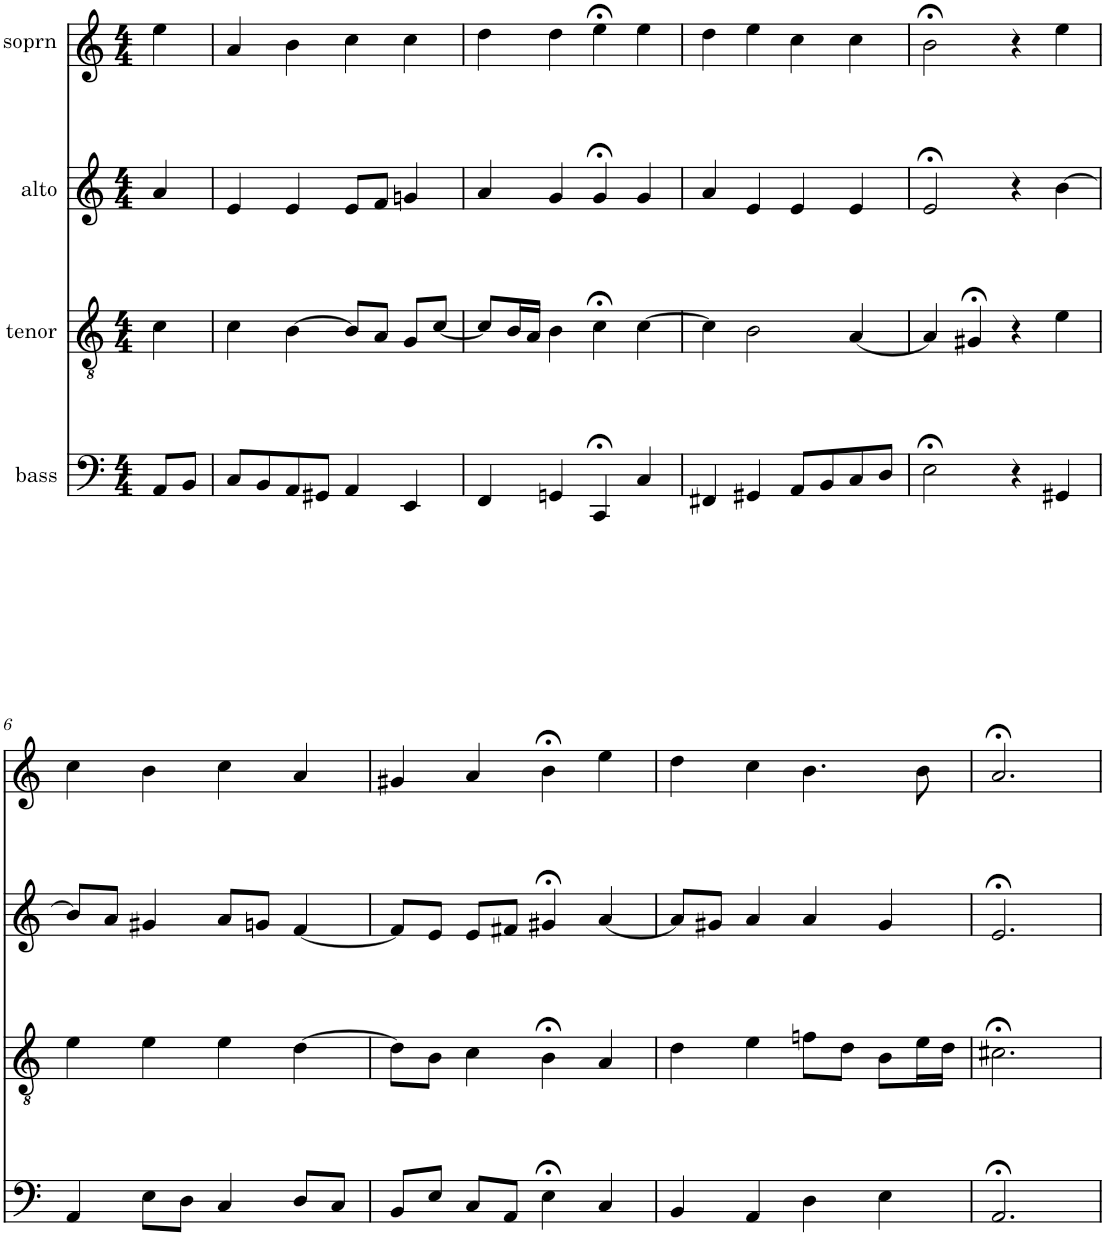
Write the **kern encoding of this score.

**kern	**kern	**kern	**kern
*part4	*part3	*part2	*part1
*staff4	*staff3	*staff2	*staff1
*I"bass	*I"tenor	*I"alto	*I"soprn
*clefF4	*clefGv2	*clefG2	*clefG2
*k[]	*k[]	*k[]	*k[]
*M4/4	*M4/4	*M4/4	*M4/4
=1	=1	=1	=1
8AA/L	4c\	4a/	4ee\
8BB/J	.	.	.
=2	=2	=2	=2
8C/L	4c\	4e/	4a/
8BB/	.	.	.
8AA/	[4B\	4e/	4b\
8GG#X/J	.	.	.
4AA/	8B/L]	8e/L	4cc\
.	8A/J	8f/J	.
4EE/	8G/L	4gn/	4cc\
.	[8c/J	.	.
=3	=3	=3	=3
4FF/	8c/L]	4a/	4dd\
.	16B/L	.	.
.	16A/JJ	.	.
4GGn/	4B\	4g/	4dd\
4CC;</	4c;<\	4g;</	4ee;<\
4C/	[4c\	4g/	4ee\
=4	=4	=4	=4
4FF#X/	4c\]	4a/	4dd\
4GG#X/	2B\	4e/	4ee\
8AA/L	.	4e/	4cc\
8BB/	.	.	.
8C/	[4A/	4e/	4cc\
8D/J	.	.	.
=5	=5	=5	=5
2E;<\	4A/]	2e;</	2b;<\
.	4G#X;</	.	.
4r	4r	4r	4r
4GG#X/	4e\	[4b\	4ee\
!!LO:LB:g=z
=6	=6	=6	=6
4AA/	4e\	8b/L]	4cc\
.	.	8a/J	.
8E\L	4e\	4g#X/	4b\
8D\J	.	.	.
4C/	4e\	8a/L	4cc\
.	.	8gn/J	.
8D/L	[4d\	[4f/	4a/
8C/J	.	.	.
=7	=7	=7	=7
8BB/L	8d\L]	8f/L]	4g#X/
8E/J	8B\J	8e/J	.
8C/L	4c\	8e/L	4a/
8AA/J	.	8f#X/J	.
4E;<\	4B;<\	4g#X;</	4b;<\
4C/	4A/	[4a/	4ee\
=8	=8	=8	=8
4BB/	4d\	8a/L]	4dd\
.	.	8g#X/J	.
4AA/	4e\	4a/	4cc\
4D\	8fn\L	4a/	4.b\
.	8d\J	.	.
4E\	8B\L	4g#/	.
.	16e\L	.	8b\
.	16d\JJ	.	.
=9	=9	=9	=9
2.AA;</	2.c#X;<\	2.e;</	2.a;</
=	=	=	=
*-	*-	*-	*-
